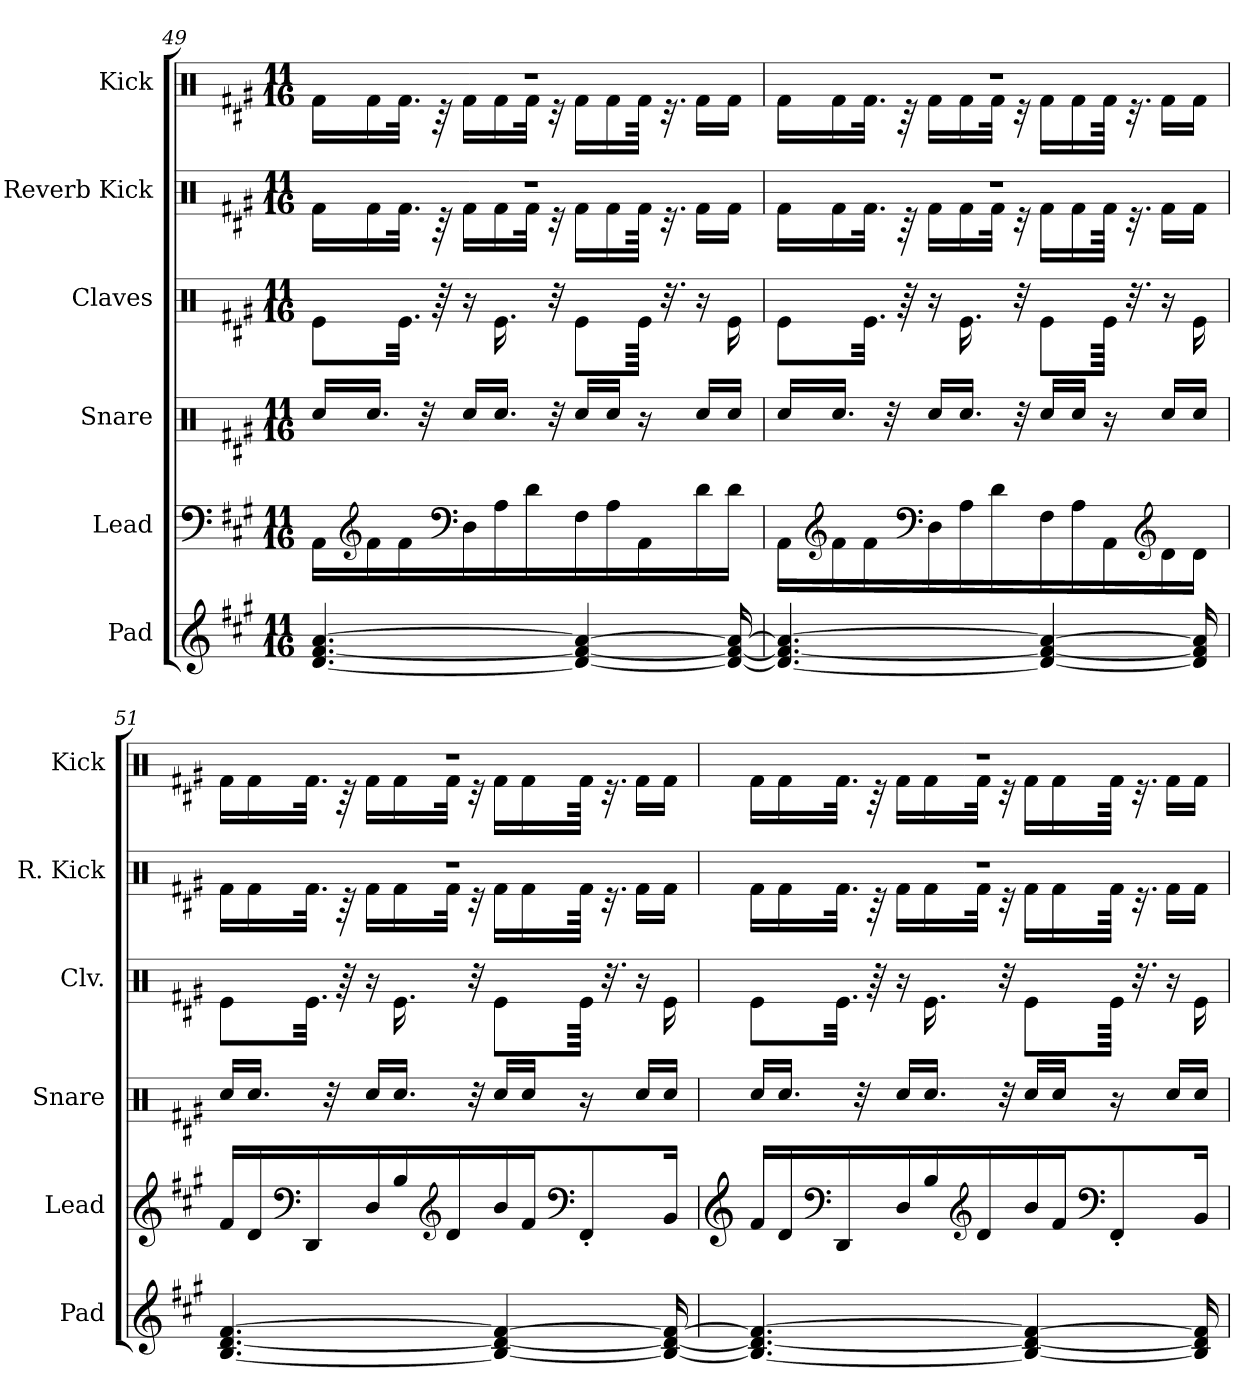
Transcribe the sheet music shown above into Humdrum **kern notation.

**kern	**kern	**kern	**kern	**kern	**kern
*part6	*part5	*part4	*part3	*part2	*part1
*staff6	*staff5	*staff4	*staff3	*staff2	*staff1
*I"Pad	*I"Lead	*I"Snare	*I"Claves	*I"Reverb Kick	*I"Kick
*I'Pad	*I'Lead	*I'Snare	*I'Clv.	*I'R. Kick	*I'Kick
!!LO:PB:g=z
*clefG2	*clefF4	*clefX	*clefX	*clefX	*clefX
*k[f#c#g#]	*k[f#c#g#]	*k[f#c#g#]	*k[f#c#g#]	*k[f#c#g#]	*k[f#c#g#]
*M11/16	*M11/16	*M11/16	*M11/16	*M11/16	*M11/16
=49	=49	=49	=49	=49	=49
*	*	*	*	*^	*^
[4.d/ [4.f#/ [4.a/	16AA\LL	16Rcc/LL	8Re\L	16%11r	16Rf\LL	16%11r	16Rf\LL
*	*clefG2	*	*	*	*	*	*
.	16f#\	16.Rcc/JJ	.	.	16Rf\	.	16Rf\
.	16f#\	.	32.Re\Jkk	.	32.Rf\JJk	.	32.Rf\JJk
.	.	32r	.	.	.	.	.
.	.	.	64r	.	64r	.	64r
*	*clefF4	*	*	*	*	*	*
.	16D\	16Rcc/LL	16r	.	16Rf\LL	.	16Rf\LL
.	16A\	16.Rcc/JJ	16.Re\	.	16Rf\	.	16Rf\
.	16d\	.	.	.	32Rf\JJk	.	32Rf\JJk
.	.	32r	32r	.	32r	.	32r
4d/_ 4f#/_ 4a/_	16F#\	16Rcc/LL	8Re\L	.	16Rf\LL	.	16Rf\LL
.	16A\	16Rcc/JJ	.	.	16Rf\	.	16Rf\
.	16AA\	16r	64Re\Jkkk	.	64Rf\JJkk	.	64Rf\JJkk
.	.	.	32.r	.	32.r	.	32.r
.	16d\	16Rcc/LL	16r	.	16Rf\LL	.	16Rf\LL
16d/_ 16f#/_ 16a/_	16d\JJ	16Rcc/JJ	16Re\	.	16Rf\JJ	.	16Rf\JJ
=50	=50	=50	=50	=50	=50	=50	=50
4.d/_ 4.f#/_ 4.a/_	16AA\LL	16Rcc/LL	8Re\L	16%11r	16Rf\LL	16%11r	16Rf\LL
*	*clefG2	*	*	*	*	*	*
.	16f#\	16.Rcc/JJ	.	.	16Rf\	.	16Rf\
.	16f#\	.	32.Re\Jkk	.	32.Rf\JJk	.	32.Rf\JJk
.	.	32r	.	.	.	.	.
.	.	.	64r	.	64r	.	64r
*	*clefF4	*	*	*	*	*	*
.	16D\	16Rcc/LL	16r	.	16Rf\LL	.	16Rf\LL
.	16A\	16.Rcc/JJ	16.Re\	.	16Rf\	.	16Rf\
.	16d\	.	.	.	32Rf\JJk	.	32Rf\JJk
.	.	32r	32r	.	32r	.	32r
4d/_ 4f#/_ 4a/_	16F#\	16Rcc/LL	8Re\L	.	16Rf\LL	.	16Rf\LL
.	16A\	16Rcc/JJ	.	.	16Rf\	.	16Rf\
.	16AA\	16r	64Re\Jkkk	.	64Rf\JJkk	.	64Rf\JJkk
.	.	.	32.r	.	32.r	.	32.r
*	*clefG2	*	*	*	*	*	*
.	16d\	16Rcc/LL	16r	.	16Rf\LL	.	16Rf\LL
16d/] 16f#/] 16a/]	16d\JJ	16Rcc/JJ	16Re\	.	16Rf\JJ	.	16Rf\JJ
!!LO:LB:g=z	!!
=51	=51	=51	=51	=51	=51	=51	=51
[4.B/ [4.d/ [4.f#/	16f#/LL	16Rcc/LL	8Re\L	16%11r	16Rf\LL	16%11r	16Rf\LL
.	16d/	16.Rcc/JJ	.	.	16Rf\	.	16Rf\
*	*clefF4	*	*	*	*	*	*
.	16DD/	.	32.Re\Jkk	.	32.Rf\JJk	.	32.Rf\JJk
.	.	32r	.	.	.	.	.
.	.	.	64r	.	64r	.	64r
.	16D/	16Rcc/LL	16r	.	16Rf\LL	.	16Rf\LL
.	16B/	16.Rcc/JJ	16.Re\	.	16Rf\	.	16Rf\
*	*clefG2	*	*	*	*	*	*
.	16d/	.	.	.	32Rf\JJk	.	32Rf\JJk
.	.	32r	32r	.	32r	.	32r
4B/_ 4d/_ 4f#/_	16b/	16Rcc/LL	8Re\L	.	16Rf\LL	.	16Rf\LL
.	16f#/J	16Rcc/JJ	.	.	16Rf\	.	16Rf\
*	*clefF4	*	*	*	*	*	*
.	8FF#'/	16r	64Re\Jkkk	.	64Rf\JJkk	.	64Rf\JJkk
.	.	.	32.r	.	32.r	.	32.r
.	.	16Rcc/LL	16r	.	16Rf\LL	.	16Rf\LL
16B/_ 16d/_ 16f#/_	16BB/Jk	16Rcc/JJ	16Re\	.	16Rf\JJ	.	16Rf\JJ
=52	=52	=52	=52	=52	=52	=52	=52
*	*clefG2	*	*	*	*	*	*
4.B/_ 4.d/_ 4.f#/_	16f#/LL	16Rcc/LL	8Re\L	16%11r	16Rf\LL	16%11r	16Rf\LL
.	16d/	16.Rcc/JJ	.	.	16Rf\	.	16Rf\
*	*clefF4	*	*	*	*	*	*
.	16DD/	.	32.Re\Jkk	.	32.Rf\JJk	.	32.Rf\JJk
.	.	32r	.	.	.	.	.
.	.	.	64r	.	64r	.	64r
.	16D/	16Rcc/LL	16r	.	16Rf\LL	.	16Rf\LL
.	16B/	16.Rcc/JJ	16.Re\	.	16Rf\	.	16Rf\
*	*clefG2	*	*	*	*	*	*
.	16d/	.	.	.	32Rf\JJk	.	32Rf\JJk
.	.	32r	32r	.	32r	.	32r
4B/_ 4d/_ 4f#/_	16b/	16Rcc/LL	8Re\L	.	16Rf\LL	.	16Rf\LL
.	16f#/J	16Rcc/JJ	.	.	16Rf\	.	16Rf\
*	*clefF4	*	*	*	*	*	*
.	8FF#'/	16r	64Re\Jkkk	.	64Rf\JJkk	.	64Rf\JJkk
.	.	.	32.r	.	32.r	.	32.r
.	.	16Rcc/LL	16r	.	16Rf\LL	.	16Rf\LL
16B/] 16d/] 16f#/]	16BB/Jk	16Rcc/JJ	16Re\	.	16Rf\JJ	.	16Rf\JJ
*	*	*	*	*v	*v	*	*
*	*	*	*	*	*v	*v
=	=	=	=	=	=
*-	*-	*-	*-	*-	*-
